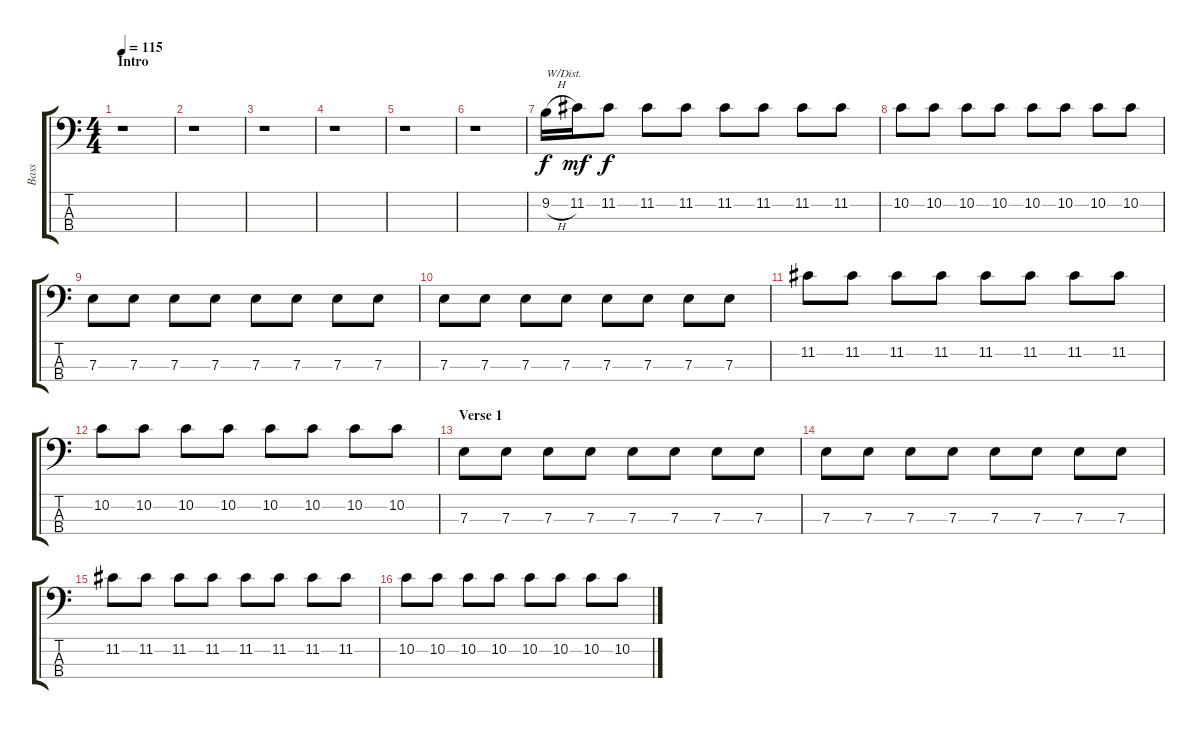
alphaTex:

\track ("Bass" "Bass") {instrument distortionguitar}
\staff {score tabs}
\tuning (G2 D2 A1 E1) {hide}
\ts (4 4)
\section ("" "Intro")
\tempo 115
\clef f4
\ks c
r.1{dy f instrument distortionguitar} |
r.1 |
r.1 |
r.1 |
r.1 |
r.1 |
9.2{h}.16{txt "W/Dist." instrument distortionguitar} 11.2.16{dy mf} 11.2.8{dy f} 11.2.8 11.2.8 11.2.8 11.2.8 11.2.8 11.2.8 |
10.2.8 10.2.8 10.2.8 10.2.8 10.2.8 10.2.8 10.2.8 10.2.8 |
7.3.8{volume 12 instrument distortionguitar} 7.3.8 7.3.8 7.3.8 7.3.8 7.3.8 7.3.8 7.3.8 |
7.3.8 7.3.8 7.3.8 7.3.8 7.3.8 7.3.8 7.3.8 7.3.8 |
11.2.8 11.2.8 11.2.8 11.2.8 11.2.8 11.2.8 11.2.8 11.2.8 |
10.2.8 10.2.8 10.2.8 10.2.8 10.2.8 10.2.8 10.2.8 10.2.8 |
\section ("" "Verse 1")
7.3.8{volume 12} 7.3.8 7.3.8 7.3.8 7.3.8 7.3.8 7.3.8 7.3.8 |
7.3.8 7.3.8 7.3.8 7.3.8 7.3.8 7.3.8 7.3.8 7.3.8 |
11.2.8 11.2.8 11.2.8 11.2.8 11.2.8 11.2.8 11.2.8 11.2.8 |
10.2.8 10.2.8 10.2.8 10.2.8 10.2.8 10.2.8 10.2.8 10.2.8
